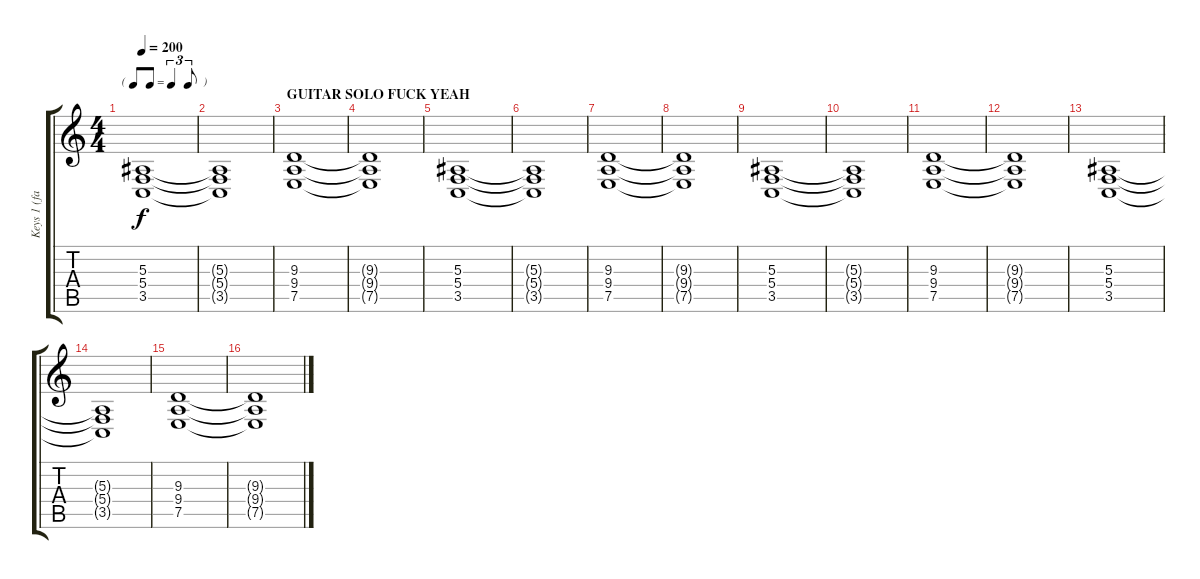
\track ("Keys 1 (faggot 1)" "Keys 1 (fa") {instrument stringensemble1}
\staff {score tabs}
\tuning (F4 C4 F3 C3 A2 F2) {hide}
\ts (4 4)
\tf triplet8th
\tempo 200
\clef g2
\ks c
(5.3 5.4 3.5).1{dy f} |
(5.3{t} 5.4{t} 3.5{t}).1 |
\section ("" "GUITAR SOLO FUCK YEAH")
(9.3 9.4 7.5).1{instrument stringensemble1} |
(9.3{t} 9.4{t} 7.5{t}).1 |
(5.3 5.4 3.5).1 |
(5.3{t} 5.4{t} 3.5{t}).1 |
(9.3 9.4 7.5).1{instrument stringensemble1} |
(9.3{t} 9.4{t} 7.5{t}).1 |
(5.3 5.4 3.5).1 |
(5.3{t} 5.4{t} 3.5{t}).1 |
(9.3 9.4 7.5).1{instrument stringensemble1} |
(9.3{t} 9.4{t} 7.5{t}).1 |
(5.3 5.4 3.5).1 |
(5.3{t} 5.4{t} 3.5{t}).1 |
(9.3 9.4 7.5).1{instrument stringensemble1} |
(9.3{t} 9.4{t} 7.5{t}).1
